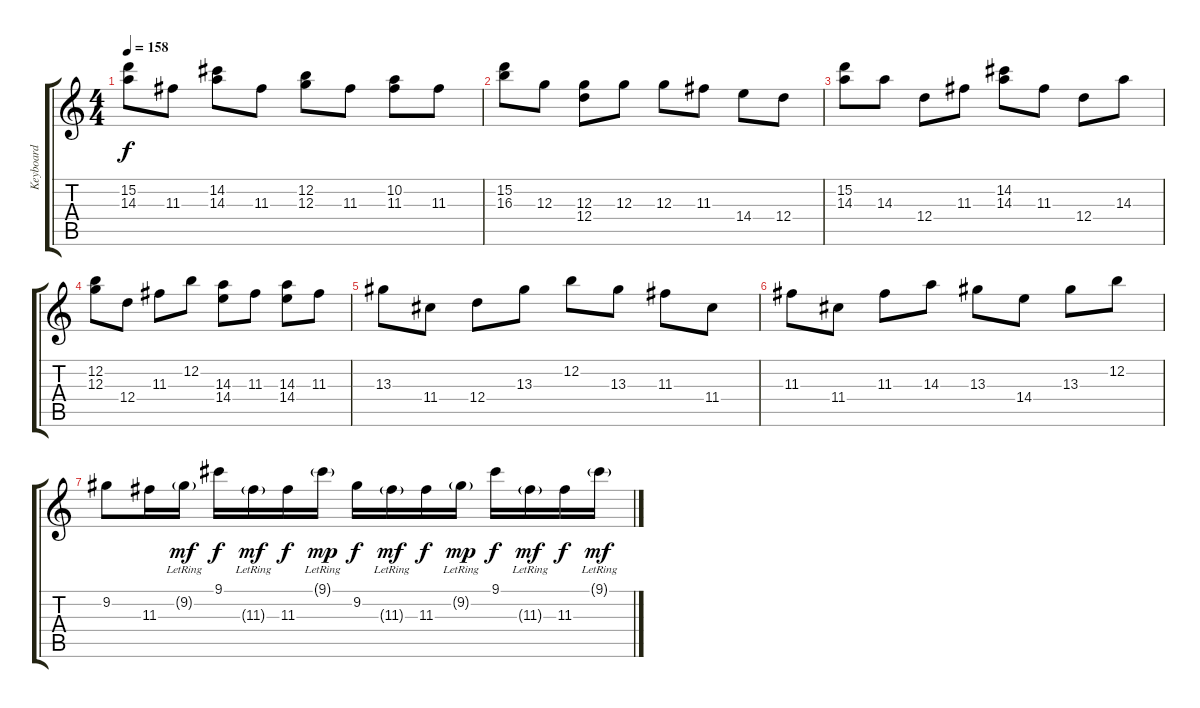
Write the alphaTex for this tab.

\track ("Keyboard" "Keyboard") {instrument electricguitarclean}
\staff {score tabs}
\tuning (E4 B3 G3 D3 A2 E2) {hide}
\ts (4 4)
\tempo 158
\clef g2
\ks c
(15.2 14.3).8{dy f} 11.3.8 (14.2 14.3).8 11.3.8 (12.2 12.3).8 11.3.8 (10.2 11.3).8 11.3.8 |
(15.2 16.3).8 12.3.8 (12.3 12.4).8 12.3.8 12.3.8 11.3.8 14.4.8 12.4.8 |
(15.2 14.3).8 14.3.8 12.4.8 11.3.8 (14.2 14.3).8 11.3.8 12.4.8 14.3.8 |
(12.2 12.3).8 12.4.8 11.3.8 12.2.8 (14.3 14.4).8 11.3.8 (14.3 14.4).8 11.3.8 |
13.3.8 11.4.8 12.4.8 13.3.8 12.2.8 13.3.8 11.3.8 11.4.8 |
11.3.8 11.4.8 11.3.8 14.3.8 13.3.8 14.4.8 13.3.8 12.2.8 |
\section ("" "")
9.2.8{instrument electricguitarclean} 11.3.16 9.2{g lr}.16{dy mf} 9.1.16{dy f} 11.3{g lr}.16{dy mf} 11.3.16{dy f} 9.1{g lr}.16{dy mp} 9.2.16{dy f} 11.3{g lr}.16{dy mf} 11.3.16{dy f} 9.2{g lr}.16{dy mp} 9.1.16{dy f} 11.3{g lr}.16{dy mf} 11.3.16{dy f} 9.1{g lr}.16{dy mf}
